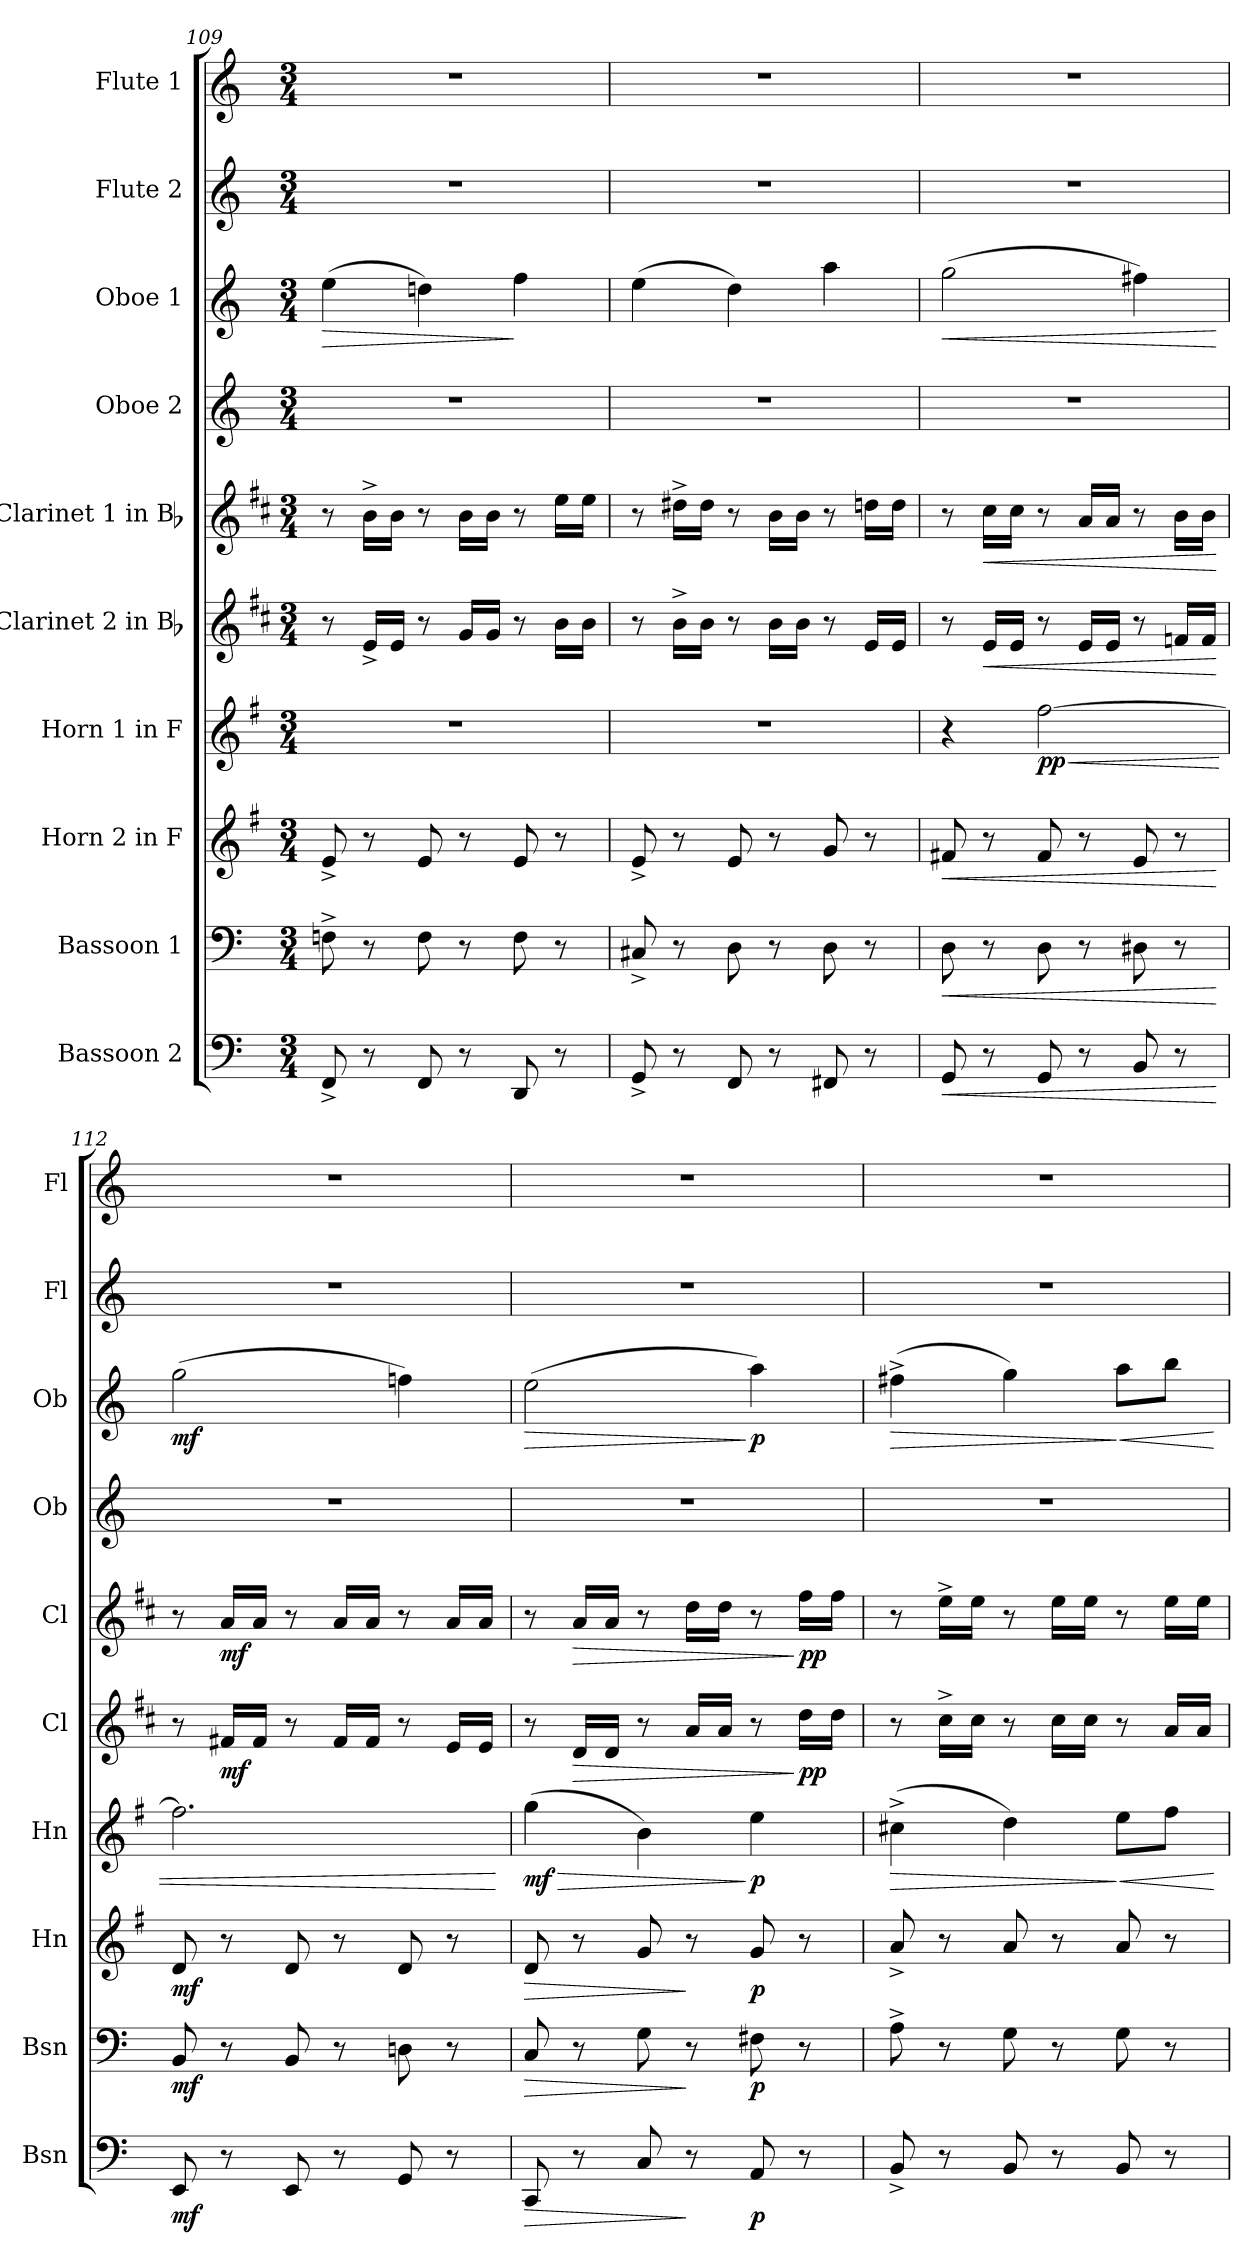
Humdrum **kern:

**kern	**dynam	**kern	**dynam	**kern	**dynam	**kern	**dynam	**kern	**dynam	**kern	**dynam	**kern	**kern	**dynam	**kern	**kern
*part10	*part10	*part9	*part9	*part8	*part8	*part7	*part7	*part6	*part6	*part5	*part5	*part4	*part3	*part3	*part2	*part1
*staff10	*staff10	*staff9	*staff9	*staff8	*staff8	*staff7	*staff7	*staff6	*staff6	*staff5	*staff5	*staff4	*staff3	*staff3	*staff2	*staff1
*I"Bassoon 2	*	*I"Bassoon 1	*	*I"Horn 2 in F	*	*I"Horn 1 in F	*	*I"Clarinet 2 in Bb	*	*I"Clarinet 1 in Bb	*	*I"Oboe 2	*I"Oboe 1	*	*I"Flute 2	*I"Flute 1
*I'Bsn	*	*I'Bsn	*	*I'Hn	*	*I'Hn	*	*I'Cl	*	*I'Cl	*	*I'Ob	*I'Ob	*	*I'Fl	*I'Fl
!!LO:LB:g=z
*clefF4	*	*clefF4	*	*clefG2	*	*clefG2	*	*clefG2	*	*clefG2	*	*clefG2	*clefG2	*	*clefG2	*clefG2
*	*	*	*	*ITrd4c7	*	*ITrd4c7	*	*ITrd1c2	*	*ITrd1c2	*	*	*	*	*	*
*k[]	*	*k[]	*	*k[]	*	*k[]	*	*k[]	*	*k[]	*	*k[]	*k[]	*	*k[]	*k[]
*M3/4	*	*M3/4	*	*M3/4	*	*M3/4	*	*M3/4	*	*M3/4	*	*M3/4	*M3/4	*	*M3/4	*M3/4
=109	=109	=109	=109	=109	=109	=109	=109	=109	=109	=109	=109	=109	=109	=109	=109	=109
!	!	!	!	!	!	!	!	!	!	!	!	!	!	!LO:HP:b	!	!
8FF^/	.	8Fn^\	.	8A^/	.	2.r	.	8r	.	8r	.	2.r	(4ee\	>	2.r	2.r
8r	.	8r	.	8r	.	.	.	16d^/LL	.	16a^\LL	.	.	.	.	.	.
.	.	.	.	.	.	.	.	16d/JJ	.	16a\JJ	.	.	.	.	.	.
8FF/	.	8F\	.	8A/	.	.	.	8r	.	8r	.	.	4ddn\)	.	.	.
8r	.	8r	.	8r	.	.	.	16f/LL	.	16a\LL	.	.	.	.	.	.
.	.	.	.	.	.	.	.	16f/JJ	.	16a\JJ	.	.	.	.	.	.
8DD/	.	8F\	.	8A/	.	.	.	8r	.	8r	.	.	4ff\	]	.	.
8r	.	8r	.	8r	.	.	.	16a\LL	.	16dd\LL	.	.	.	.	.	.
.	.	.	.	.	.	.	.	16a\JJ	.	16dd\JJ	.	.	.	.	.	.
=110	=110	=110	=110	=110	=110	=110	=110	=110	=110	=110	=110	=110	=110	=110	=110	=110
8GG^/	.	8C#X^/	.	8A^/	.	2.r	.	8r	.	8r	.	2.r	(4ee\	.	2.r	2.r
8r	.	8r	.	8r	.	.	.	16a^\LL	.	16cc#X^\LL	.	.	.	.	.	.
.	.	.	.	.	.	.	.	16a\JJ	.	16cc#\JJ	.	.	.	.	.	.
8FF/	.	8D\	.	8A/	.	.	.	8r	.	8r	.	.	4dd\)	.	.	.
8r	.	8r	.	8r	.	.	.	16a\LL	.	16a\LL	.	.	.	.	.	.
.	.	.	.	.	.	.	.	16a\JJ	.	16a\JJ	.	.	.	.	.	.
8FF#X/	.	8D\	.	8c/	.	.	.	8r	.	8r	.	.	4aa\	.	.	.
8r	.	8r	.	8r	.	.	.	16d/LL	.	16ccn\LL	.	.	.	.	.	.
.	.	.	.	.	.	.	.	16d/JJ	.	16cc\JJ	.	.	.	.	.	.
=111	=111	=111	=111	=111	=111	=111	=111	=111	=111	=111	=111	=111	=111	=111	=111	=111
!	!LO:HP:b	!	!LO:HP:b	!	!LO:HP:b	!	!	!	!	!	!	!	!	!LO:HP:b	!	!
8GG/	<	8D\	<	8Bn/	<	4r	.	8r	.	8r	.	2.r	(2gg\	<	2.r	2.r
!	!	!	!	!	!	!	!	!	!LO:HP:b	!	!LO:HP:b	!	!	!	!	!
8r	.	8r	.	8r	.	.	.	16d/LL	<	16b\LL	<	.	.	.	.	.
.	.	.	.	.	.	.	.	16d/JJ	.	16b\JJ	.	.	.	.	.	.
!	!	!	!	!	!	!	!LO:HP:b	!	!	!	!	!	!	!	!	!
!	!	!	!	!	!	!	!LO:DY:n=1:b	!	!	!	!	!	!	!	!	!
8GG/	.	8D\	.	8B/	.	[2b\	< pp	8r	.	8r	.	.	.	.	.	.
8r	.	8r	.	8r	.	.	.	16d/LL	.	16g/LL	.	.	.	.	.	.
.	.	.	.	.	.	.	.	16d/JJ	.	16g/JJ	.	.	.	.	.	.
8BB/	.	8D#X\	.	8A/	.	.	.	8r	.	8r	.	.	4ff#X\)	.	.	.
8r	.	8r	.	8r	.	.	.	16e-X/LL	.	16a\LL	.	.	.	.	.	.
.	.	.	.	.	.	.	.	16e-/JJ	.	16a\JJ	.	.	.	.	.	.
.	[	.	[	.	[	.	.	.	[	.	[	.	.	[	.	.
=112	=112	=112	=112	=112	=112	=112	=112	=112	=112	=112	=112	=112	=112	=112	=112	=112
!	!LO:DY:b	!	!LO:DY:b	!	!LO:DY:b	!	!	!	!	!	!	!	!	!LO:DY:b	!	!
8EE/	mf	8BB/	mf	8G/	mf	2.b\]	.	8r	.	8r	.	2.r	(2gg\	mf	2.r	2.r
!	!	!	!	!	!	!	!	!	!LO:DY:b	!	!LO:DY:b	!	!	!	!	!
8r	.	8r	.	8r	.	.	.	16en/LL	mf	16g/LL	mf	.	.	.	.	.
.	.	.	.	.	.	.	.	16e/JJ	.	16g/JJ	.	.	.	.	.	.
8EE/	.	8BB/	.	8G/	.	.	.	8r	.	8r	.	.	.	.	.	.
8r	.	8r	.	8r	.	.	.	16e/LL	.	16g/LL	.	.	.	.	.	.
.	.	.	.	.	.	.	.	16e/JJ	.	16g/JJ	.	.	.	.	.	.
8GG/	.	8Dn\	.	8G/	.	.	.	8r	.	8r	.	.	4ffn\)	.	.	.
8r	.	8r	.	8r	.	.	.	16d/LL	.	16g/LL	.	.	.	.	.	.
.	.	.	.	.	.	.	.	16d/JJ	.	16g/JJ	.	.	.	.	.	.
.	.	.	.	.	.	.	[	.	.	.	.	.	.	.	.	.
=113	=113	=113	=113	=113	=113	=113	=113	=113	=113	=113	=113	=113	=113	=113	=113	=113
!	!LO:HP:b	!	!LO:HP:b	!	!LO:HP:b	!	!LO:HP:b	!	!	!	!	!	!	!LO:HP:b	!	!
!	!	!	!	!	!	!	!LO:DY:n=1:b	!	!	!	!	!	!	!	!	!
8CC/	>	8C/	>	8G/	>	(4cc\	> mf	8r	.	8r	.	2.r	(2ee\	>	2.r	2.r
!	!	!	!	!	!	!	!	!	!LO:HP:b	!	!LO:HP:b	!	!	!	!	!
8r	.	8r	.	8r	.	.	.	16c/LL	>	16g/LL	>	.	.	.	.	.
.	.	.	.	.	.	.	.	16c/JJ	.	16g/JJ	.	.	.	.	.	.
8C/	.	8G\	.	8c/	.	4e\)	.	8r	.	8r	.	.	.	.	.	.
8r	]	8r	]	8r	]	.	.	16g/LL	.	16cc\LL	.	.	.	.	.	.
.	.	.	.	.	.	.	.	16g/JJ	.	16cc\JJ	.	.	.	.	.	.
!	!LO:DY:b	!	!LO:DY:b	!	!LO:DY:b	!	!LO:DY:n=2:b	!	!	!	!	!	!	!LO:DY:n=1:b	!	!
8AA/	p	8F#X\	p	8c/	p	4a\	] p	8r	.	8r	.	.	4aa\)	] p	.	.
!	!	!	!	!	!	!	!	!	!LO:DY:n=1:b	!	!LO:DY:n=1:b	!	!	!	!	!
8r	.	8r	.	8r	.	.	.	16cc\LL	] pp	16ee\LL	] pp	.	.	.	.	.
.	.	.	.	.	.	.	.	16cc\JJ	.	16ee\JJ	.	.	.	.	.	.
=114	=114	=114	=114	=114	=114	=114	=114	=114	=114	=114	=114	=114	=114	=114	=114	=114
!	!	!	!	!	!	!	!LO:HP:b	!	!	!	!	!	!	!LO:HP:b	!	!
8BB^/	.	8A^\	.	8d^/	.	(4f#X^\	>	8r	.	8r	.	2.r	(4ff#X^\	>	2.r	2.r
8r	.	8r	.	8r	.	.	.	16b^\LL	.	16dd^\LL	.	.	.	.	.	.
.	.	.	.	.	.	.	.	16b\JJ	.	16dd\JJ	.	.	.	.	.	.
8BB/	.	8G\	.	8d/	.	4g\)	.	8r	.	8r	.	.	4gg\)	.	.	.
8r	.	8r	.	8r	.	.	.	16b\LL	.	16dd\LL	.	.	.	.	.	.
.	.	.	.	.	.	.	.	16b\JJ	.	16dd\JJ	.	.	.	.	.	.
!	!	!	!	!	!	!	!LO:HP:n=1:b	!	!	!	!	!	!	!LO:HP:n=1:b	!	!
8BB/	.	8G\	.	8d/	.	8a\L	] <	8r	.	8r	.	.	8aa\L	] <	.	.
8r	.	8r	.	8r	.	8b\J	.	16g/LL	.	16dd\LL	.	.	8bb\J	.	.	.
.	.	.	.	.	.	.	.	16g/JJ	.	16dd\JJ	.	.	.	.	.	.
.	.	.	.	.	.	.	[	.	.	.	.	.	.	[	.	.
=	=	=	=	=	=	=	=	=	=	=	=	=	=	=	=	=
*-	*-	*-	*-	*-	*-	*-	*-	*-	*-	*-	*-	*-	*-	*-	*-	*-
